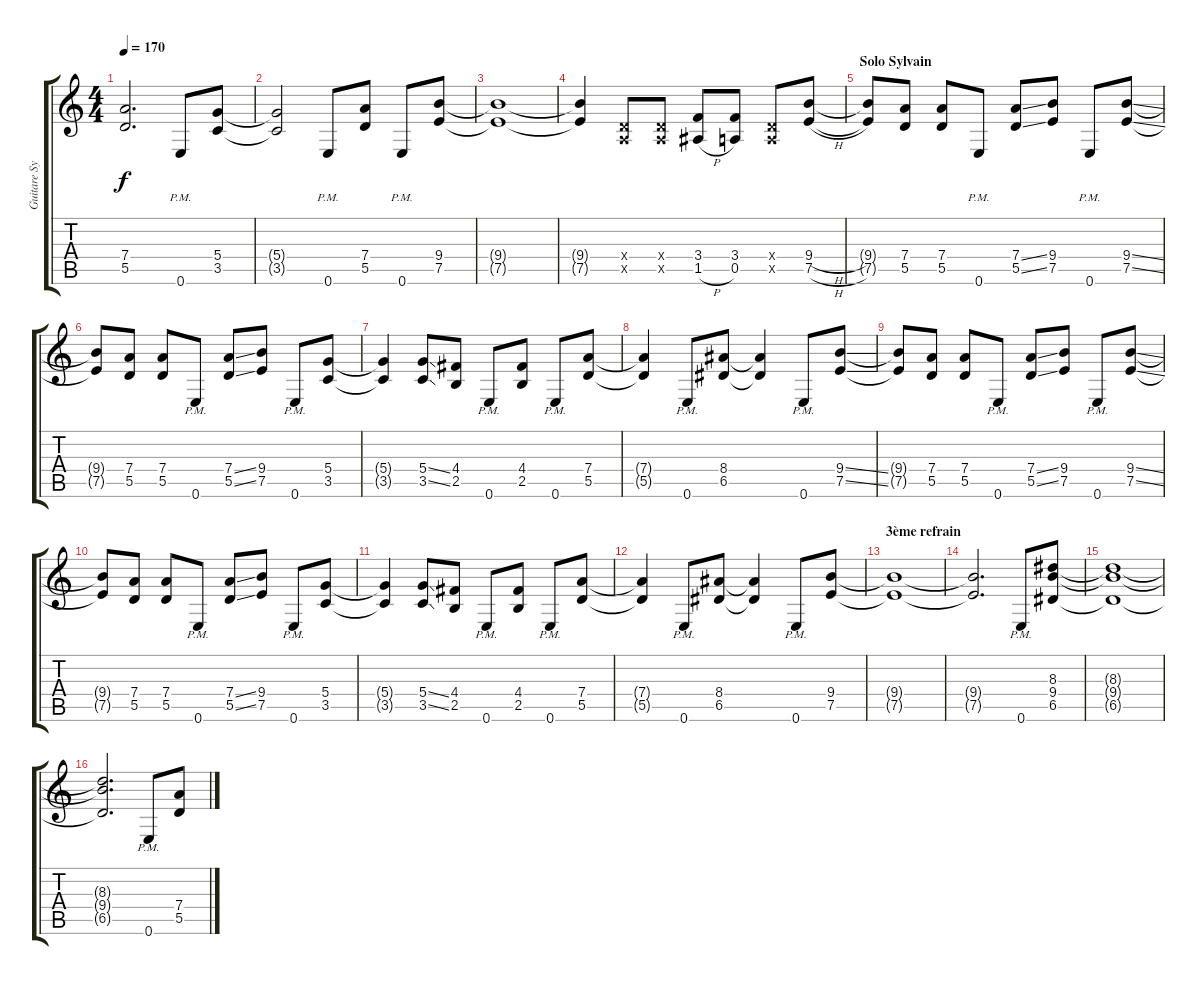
\track ("Guitare Sylvain" "Guitare Sy") {instrument overdrivenguitar}
\staff {score tabs}
\tuning (E4 B3 G3 D3 A2 E2) {hide}
\ts (4 4)
\tempo 170
\clef g2
\ks c
(7.4{t} 5.5{t}).2{d dy f} 0.6{pm}.8 (5.4 3.5).8 |
(5.4{t} 3.5{t}).2 0.6{pm}.8 (7.4 5.5).8 0.6{pm}.8 (9.4 7.5).8 |
(9.4{t} 7.5{t}).1 |
(9.4{t} 7.5{t}).4 (0.4{x} 0.5{x}).8 (0.4{x} 0.5{x}).8 (3.4 1.5{h}).8 (3.4 0.5).8 (0.4{x} 0.5{x}).8 (9.4{h} 7.5{h}).8 |
\section ("" "Solo Sylvain")
(9.4{t} 7.5{t}).8 (7.4 5.5).8 (7.4 5.5).8 0.6{pm}.8 (7.4{ss} 5.5{ss}).8 (9.4 7.5).8 0.6{pm}.8 (9.4{ss} 7.5{ss}).8 |
(9.4{t} 7.5{t}).8 (7.4 5.5).8 (7.4 5.5).8 0.6{pm}.8 (7.4{ss} 5.5{ss}).8 (9.4 7.5).8 0.6{pm}.8 (5.4 3.5).8 |
(5.4{t} 3.5{t}).4 (5.4{ss} 3.5{ss}).8 (4.4 2.5).8 0.6{pm}.8 (4.4 2.5).8 0.6{pm}.8 (7.4 5.5).8 |
(7.4{t} 5.5{t}).4 0.6{pm}.8 (8.4 6.5).8 (8.4{t} 6.5{t}).4 0.6{pm}.8 (9.4{ss} 7.5{ss}).8 |
(9.4{t} 7.5{t}).8 (7.4 5.5).8 (7.4 5.5).8 0.6{pm}.8 (7.4{ss} 5.5{ss}).8 (9.4 7.5).8 0.6{pm}.8 (9.4{ss} 7.5{ss}).8 |
(9.4{t} 7.5{t}).8 (7.4 5.5).8 (7.4 5.5).8 0.6{pm}.8 (7.4{ss} 5.5{ss}).8 (9.4 7.5).8 0.6{pm}.8 (5.4 3.5).8 |
(5.4{t} 3.5{t}).4 (5.4{ss} 3.5{ss}).8 (4.4 2.5).8 0.6{pm}.8 (4.4 2.5).8 0.6{pm}.8 (7.4 5.5).8 |
(7.4{t} 5.5{t}).4 0.6{pm}.8 (8.4 6.5).8 (8.4{t} 6.5{t}).4 0.6{pm}.8 (9.4 7.5).8 |
\section ("" "3ème refrain")
(9.4{t} 7.5{t}).1 |
(9.4{t} 7.5{t}).2{d} 0.6{pm}.8 (8.3 9.4 6.5).8 |
(8.3{t} 9.4{t} 6.5{t}).1 |
(8.3{t} 9.4{t} 6.5{t}).2{d} 0.6{pm}.8 (7.4 5.5).8
